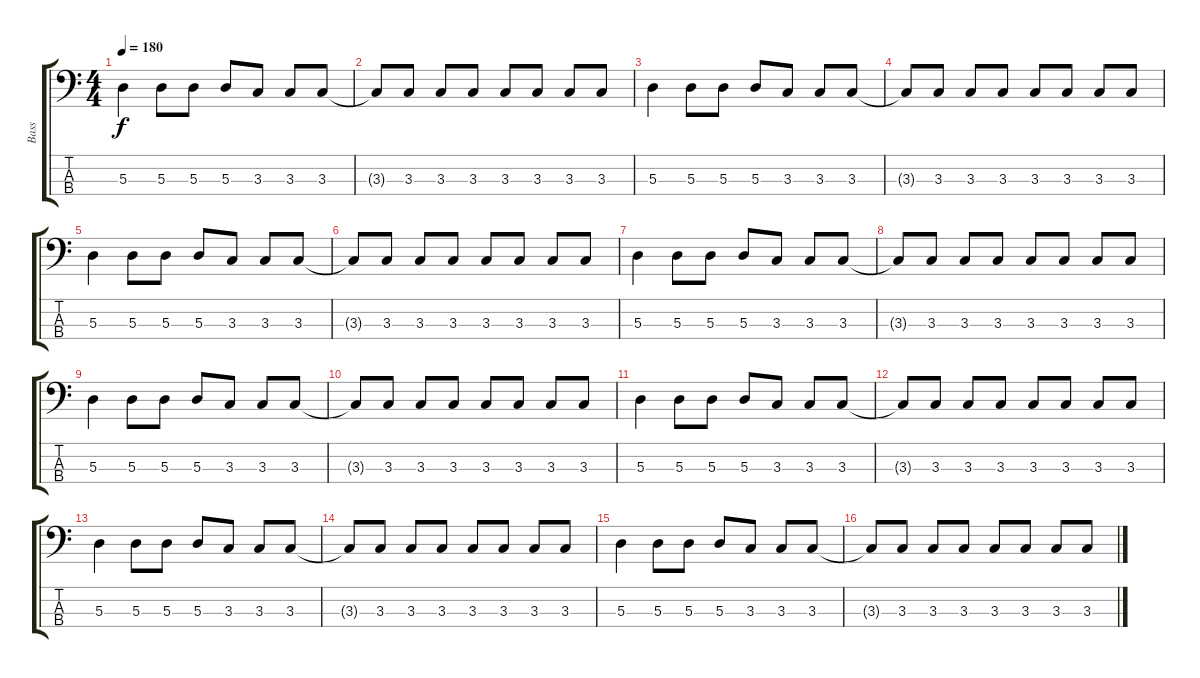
\track ("Bass" "Bass") {instrument electricbassfinger}
\staff {score tabs}
\tuning (G2 D2 A1 E1) {hide}
\ts (4 4)
\tempo 180
\clef f4
\ks c
5.3.4{dy f} 5.3.8 5.3.8 5.3.8 3.3.8 3.3.8 3.3.8 |
3.3{t}.8 3.3.8 3.3.8 3.3.8 3.3.8 3.3.8 3.3.8 3.3.8 |
5.3.4 5.3.8 5.3.8 5.3.8 3.3.8 3.3.8 3.3.8 |
3.3{t}.8 3.3.8 3.3.8 3.3.8 3.3.8 3.3.8 3.3.8 3.3.8 |
5.3.4 5.3.8 5.3.8 5.3.8 3.3.8 3.3.8 3.3.8 |
3.3{t}.8 3.3.8 3.3.8 3.3.8 3.3.8 3.3.8 3.3.8 3.3.8 |
5.3.4 5.3.8 5.3.8 5.3.8 3.3.8 3.3.8 3.3.8 |
3.3{t}.8 3.3.8 3.3.8 3.3.8 3.3.8 3.3.8 3.3.8 3.3.8 |
5.3.4 5.3.8 5.3.8 5.3.8 3.3.8 3.3.8 3.3.8 |
3.3{t}.8 3.3.8 3.3.8 3.3.8 3.3.8 3.3.8 3.3.8 3.3.8 |
5.3.4 5.3.8 5.3.8 5.3.8 3.3.8 3.3.8 3.3.8 |
3.3{t}.8 3.3.8 3.3.8 3.3.8 3.3.8 3.3.8 3.3.8 3.3.8 |
5.3.4 5.3.8 5.3.8 5.3.8 3.3.8 3.3.8 3.3.8 |
3.3{t}.8 3.3.8 3.3.8 3.3.8 3.3.8 3.3.8 3.3.8 3.3.8 |
5.3.4 5.3.8 5.3.8 5.3.8 3.3.8 3.3.8 3.3.8 |
3.3{t}.8 3.3.8 3.3.8 3.3.8 3.3.8 3.3.8 3.3.8 3.3.8
